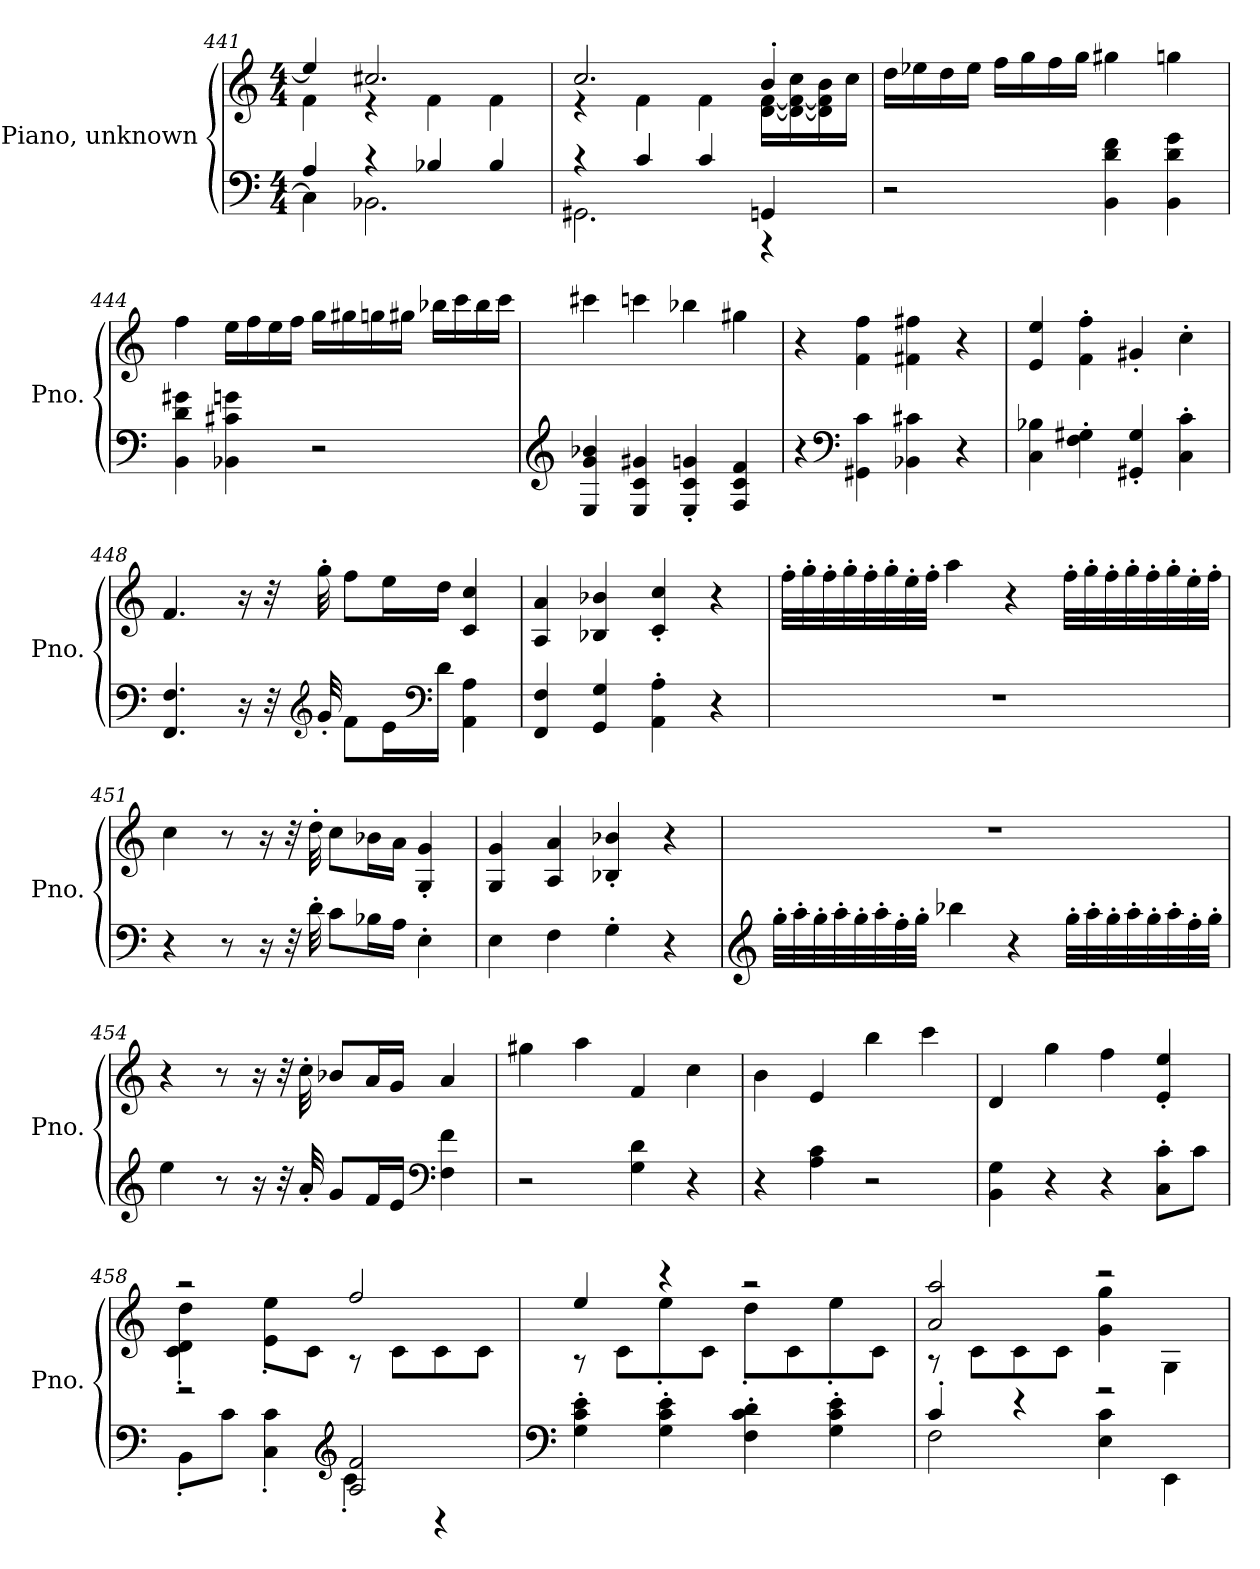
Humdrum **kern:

**kern	**kern
*part1	*part1
*staff2	*staff1
*I"Piano, unknown	*
*I'Pno.	*
*clefF4	*clefG2
*k[]	*k[]
*M4/4	*M4/4
=441	=441
*^	*^
4A/	4C\]	4ee-/]	4f\
4r	2.BB-X\	2.cc#X/	4r
4B-X/	.	.	4f\
4B-/	.	.	4f\
=442	=442	=442	=442
4r	2.GG#X\	2.cc/	4r
4c/	.	.	4f\
4c/	.	.	4f\
4GGn/	4r	4b'/	[16d\ [16f\LL
.	.	.	16d\_ 16f\_ 16cc\
.	.	.	16d\] 16f\] 16b\
.	.	.	16cc\JJ
*v	*v	*	*
*	*v	*v
!!LO:LB:g=z
=443	=443
2r	16dd\LL
.	16ee-X\
.	16dd\
.	16ee-\JJ
.	16ff\LL
.	16gg\
.	16ff\
.	16gg\JJ
4BB\ 4d\ 4f\	4gg#X\
4BB\ 4d\ 4g\	4ggn\
=444	=444
4BB\ 4d\ 4g#X\	4ff\
4BB-X\ 4c#X\ 4gn\	16ee\LL
.	16ff\
.	16ee\
.	16ff\JJ
2r	16gg\LL
.	16gg#X\
.	16ggn\
.	16gg#X\JJ
.	16bb-X\LL
.	16ccc\
.	16bb-\
.	16ccc\JJ
=445	=445
*clefG2	*
4E/ 4g/ 4b-X/	4ccc#X\
4E/ 4c/ 4g#X/	4cccn\
4E/' 4c/' 4gn/'	4bb-X\
4F/ 4c/ 4f/	4gg#X\
!!LO:LB:g=z
=446	=446
4r	4r
*clefF4	*
4GG#X\ 4c\	4f\ 4ff\
4BB-X\ 4c#X\	4f#X\ 4ff#X\
4r	4r
=447	=447
4C\ 4B-X\	4e/ 4ee/
4F\' 4G#X\'	4f\' 4ff\'
4GG#X/' 4G#/'	4g#X'/
4C\' 4c\'	4cc'\
=448	=448
4.FF/ 4.F/	4.f/
16r	16r
32r	32r
*clefG2	*
32g'/	32gg'\
8f\L	8ff\L
16e\L	16ee\L
*clefF4	*
16d\JJ	16dd\JJ
4AA\ 4A\	4c/ 4cc/
=449	=449
4FF/ 4F/	4A/ 4a/
4GG/ 4G/	4B-X/ 4b-X/
4AA\' 4A\'	4c/' 4cc/'
4r	4r
!!LO:LB:g=z
=450	=450
1r	32ff'\LLL
.	32gg'\
.	32ff'\
.	32gg'\
.	32ff'\
.	32gg'\
.	32ee'\
.	32ff'\JJJ
.	4aa\
.	4r
.	32ff'\LLL
.	32gg'\
.	32ff'\
.	32gg'\
.	32ff'\
.	32gg'\
.	32ee'\
.	32ff'\JJJ
=451	=451
4r	4cc\
8r	8r
16r	16r
32r	32r
32d'\	32dd'\
8c\L	8cc\L
16B-X\L	16b-X\L
16A\JJ	16a\JJ
4E'\	4G/' 4g/'
=452	=452
4E\	4G/ 4g/
4F\	4A/ 4a/
4G'\	4B-X/' 4b-X/'
4r	4r
!!LO:LB:g=z
=453	=453
*clefG2	*
32gg'\LLL	1r
32aa'\	.
32gg'\	.
32aa'\	.
32gg'\	.
32aa'\	.
32ff'\	.
32gg'\JJJ	.
4bb-X\	.
4r	.
32gg'\LLL	.
32aa'\	.
32gg'\	.
32aa'\	.
32gg'\	.
32aa'\	.
32ff'\	.
32gg'\JJJ	.
=454	=454
4ee\	4r
8r	8r
16r	16r
32r	32r
32a'/	32cc'\
8g/L	8b-X/L
16f/L	16a/L
16e/JJ	16g/JJ
*clefF4	*
4F\ 4f\	4a/
=455	=455
2r	4gg#X\
.	4aa\
4G\ 4d\	4f/
4r	4cc\
=456	=456
4r	4b\
4A\ 4c\	4e/
2r	4bb\
.	4ccc\
!!LO:PB:g=z
=457	=457
4BB\ 4G\	4d/
4r	4gg\
4r	4ff\
8C\' 8c\'L	4e/' 4ee/'
8c\J	.
=458	=458
*^	*^
2r	8BB'\L	2r	4c\' 4d\' 4dd\'
.	8c\J	.	.
.	4C\' 4c\'	.	8e\' 8ee\'L
.	.	.	8c\J
*clefG2	*	*	*
2A/ 2f/	4c'\	2ff/	8r
.	.	.	8c\L
.	4r	.	8c\
.	.	.	8c\J
*v	*v	*	*
=459	=459	=459
*clefF4	*	*
4G\' 4c\' 4e\'	4ee/	8r
.	.	8c\L
4G\' 4c\' 4e\'	4r	8ee'\
.	.	8c\J
4F\' 4c\' 4d\'	2r	8dd'\L
.	.	8c\
4G\' 4c\' 4e\'	.	8ee'\
.	.	8c\J
=460	=460	=460
*^	*	*
4c'/	2F\	2a/ 2aa/	8r
.	.	.	8c\L
4r	.	.	8c\
.	.	.	8c\J
2r	4E\ 4c\	2r	4g\ 4gg\
.	4EE\	.	4G\
*v	*v	*	*
*	*v	*v
=	=
*-	*-
